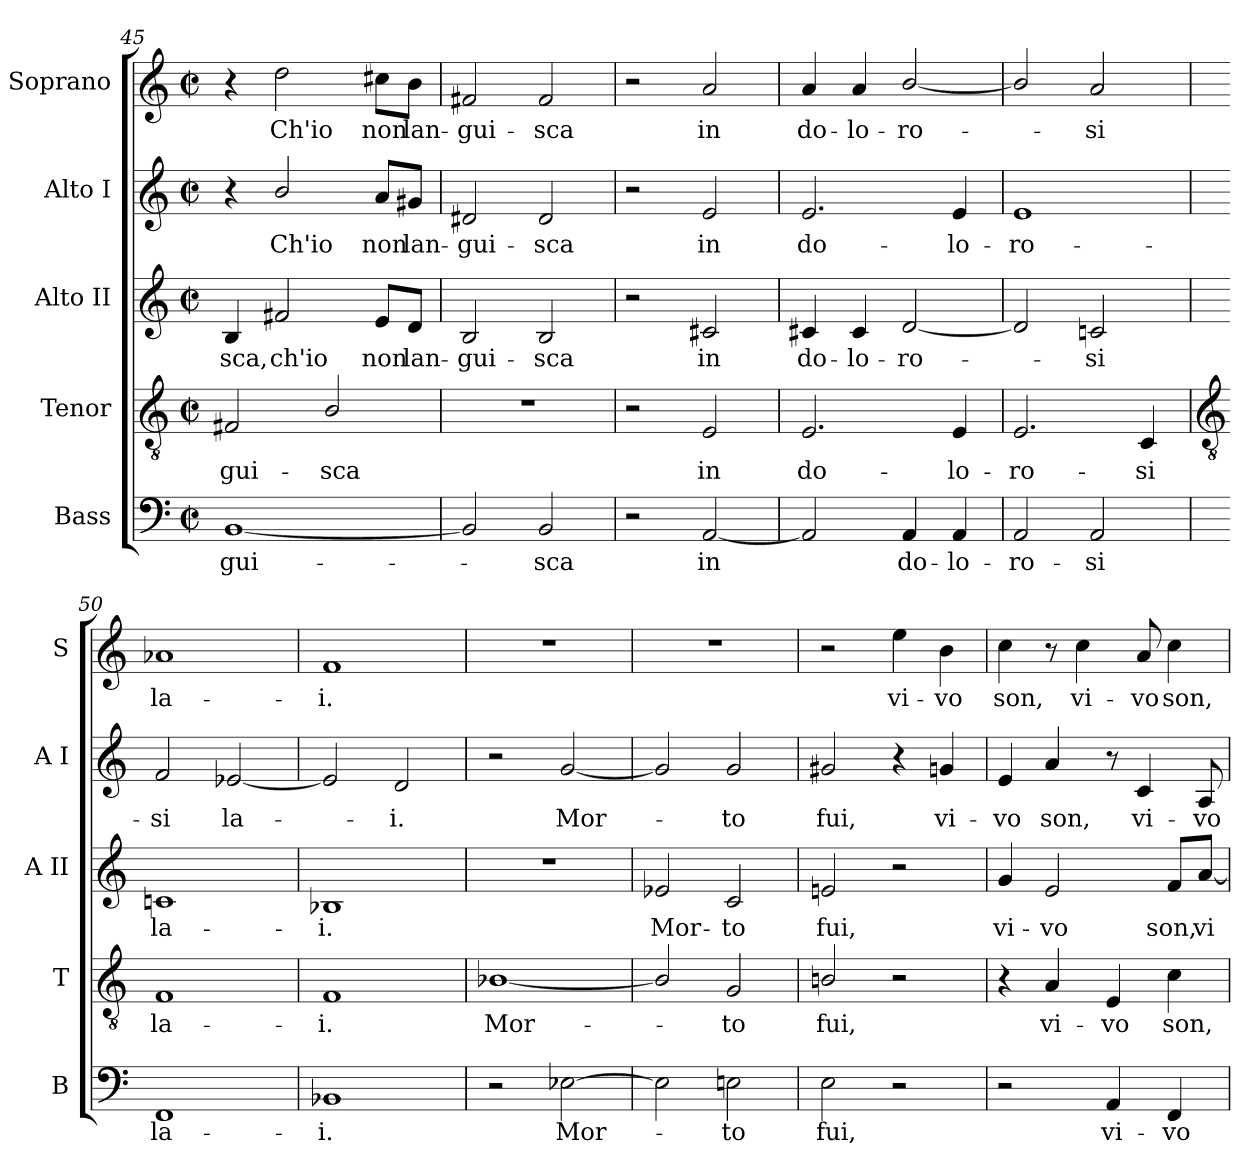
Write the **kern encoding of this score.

**kern	**text	**kern	**text	**kern	**text	**kern	**text	**kern	**text
*part5	*part5	*part4	*part4	*part3	*part3	*part2	*part2	*part1	*part1
*staff5	*staff5	*staff4	*staff4	*staff3	*staff3	*staff2	*staff2	*staff1	*staff1
*I"Bass	*	*I"Tenor	*	*I"Alto II	*	*I"Alto I	*	*I"Soprano	*
*I'B	*	*I'T	*	*I'A II	*	*I'A I	*	*I'S	*
*clefF4	*	*clefGv2	*	*clefG2	*	*clefG2	*	*clefG2	*
*k[]	*	*k[]	*	*k[]	*	*k[]	*	*k[]	*
*C:	*	*C:	*	*C:	*	*C:	*	*C:	*
*M2/2	*	*M2/2	*	*M2/2	*	*M2/2	*	*M2/2	*
*met(c|)	*	*met(c|)	*	*met(c|)	*	*met(c|)	*	*met(c|)	*
=45	=45	=45	=45	=45	=45	=45	=45	=45	=45
!	!LO:LY:b	!	!LO:LY:b	!	!LO:LY:b	!	!	!	!
[1BB	-gui-	2F#X	-gui-	4B	-sca,	4r	.	4r	.
!	!	!	!	!	!LO:LY:b	!	!LO:LY:b	!	!LO:LY:b
.	.	.	.	2f#X	ch'io	2b/	Ch'io	2dd	Ch'io
!	!	!	!LO:LY:b	!	!	!	!	!	!
.	.	2B/	-sca	.	.	.	.	.	.
!	!	!	!	!	!LO:LY:b	!	!LO:LY:b	!	!LO:LY:b
.	.	.	.	8e/L	non	8a/L	non	8cc#X\L	non
!	!	!	!	!	!LO:LY:b	!	!LO:LY:b	!	!LO:LY:b
.	.	.	.	8d/J	lan-	8g#X/J	lan-	8b\J	lan-
=46	=46	=46	=46	=46	=46	=46	=46	=46	=46
!	!	!	!	!	!LO:LY:b	!	!LO:LY:b	!	!LO:LY:b
2BB]	.	1r	.	2B	-gui-	2d#X	-gui-	2f#X	-gui-
!	!LO:LY:b	!	!	!	!LO:LY:b	!	!LO:LY:b	!	!LO:LY:b
2BB	sca	.	.	2B	-sca	2d#	-sca	2f#	-sca
=47	=47	=47	=47	=47	=47	=47	=47	=47	=47
2r	.	2r	.	2r	.	2r	.	2r	.
!	!LO:LY:b	!	!LO:LY:b	!	!LO:LY:b	!	!LO:LY:b	!	!LO:LY:b
[2AA	in	2E	in	2c#X	in	2e	in	2a	in
=48	=48	=48	=48	=48	=48	=48	=48	=48	=48
!	!	!	!LO:LY:b	!	!LO:LY:b	!	!LO:LY:b	!	!LO:LY:b
2AA]	.	2.E	do-	4c#X	do-	2.e	do-	4a	do-
!	!	!	!	!	!LO:LY:b	!	!	!	!LO:LY:b
.	.	.	.	4c#	-lo-	.	.	4a/	-lo-
!	!LO:LY:b	!	!	!	!LO:LY:b	!	!	!	!LO:LY:b
4AA	do-	.	.	[2d	-ro-	.	.	[2b/	-ro-
!	!LO:LY:b	!	!LO:LY:b	!	!	!	!LO:LY:b	!	!
4AA	-lo-	4E	-lo-	.	.	4e	-lo-	.	.
=49	=49	=49	=49	=49	=49	=49	=49	=49	=49
!	!LO:LY:b	!	!LO:LY:b	!	!	!	!LO:LY:b	!	!
2AA	-ro-	2.E	-ro-	2d]	.	1e	-ro-	2b/]	.
!	!LO:LY:b	!	!	!	!LO:LY:b	!	!	!	!LO:LY:b
2AA	-si	.	.	2cn	si	.	.	2a	si
!	!	!	!LO:LY:b	!	!	!	!	!	!
.	.	4C	-si	.	.	.	.	.	.
!!LO:LB:g=z
=50	=50	=50	=50	=50	=50	=50	=50	=50	=50
*	*	*clefGv2	*	*	*	*	*	*	*
!	!LO:LY:b	!	!LO:LY:b	!	!LO:LY:b	!	!LO:LY:b	!	!LO:LY:b
1FF	la-	1F	la-	1cn	la-	2f	-si	1a-X	la-
!	!	!	!	!	!	!	!LO:LY:b	!	!
.	.	.	.	.	.	[2e-X	la-	.	.
=51	=51	=51	=51	=51	=51	=51	=51	=51	=51
!	!LO:LY:b	!	!LO:LY:b	!	!LO:LY:b	!	!	!	!LO:LY:b
1BB-X	-i.	1F	-i.	1B-X	-i.	2e-]	.	1f	-i.
!	!	!	!	!	!	!	!LO:LY:b	!	!
.	.	.	.	.	.	2d	i.	.	.
=52	=52	=52	=52	=52	=52	=52	=52	=52	=52
!	!	!	!LO:LY:b	!	!	!	!	!	!
2r	.	[1B-X/	Mor-	1r	.	2r	.	1r	.
!	!LO:LY:b	!	!	!	!	!	!LO:LY:b	!	!
[2E-X	Mor-	.	.	.	.	[2g	Mor-	.	.
=53	=53	=53	=53	=53	=53	=53	=53	=53	=53
!	!	!	!	!	!LO:LY:b	!	!	!	!
2E-]	.	2B-/]	.	2e-X	Mor-	2g]	.	1r	.
!	!LO:LY:b	!	!LO:LY:b	!	!LO:LY:b	!	!LO:LY:b	!	!
2En	to	2G	to	2c	-to	2g	to	.	.
=54	=54	=54	=54	=54	=54	=54	=54	=54	=54
!	!LO:LY:b	!	!LO:LY:b	!	!LO:LY:b	!	!LO:LY:b	!	!
2E	fui,	2Bn/	fui,	2en	fui,	2g#X	fui,	2r	.
!	!	!	!	!	!	!	!	!	!LO:LY:b
2r	.	2r	.	2r	.	4r	.	4ee	vi-
!	!	!	!	!	!	!	!LO:LY:b	!	!LO:LY:b
.	.	.	.	.	.	4gn	vi-	4b	-vo
=55	=55	=55	=55	=55	=55	=55	=55	=55	=55
!	!	!	!	!	!LO:LY:b	!	!LO:LY:b	!	!LO:LY:b
2r	.	4r	.	4g	vi-	4e	-vo	4cc	son,
!	!	!	!LO:LY:b	!	!LO:LY:b	!	!LO:LY:b	!	!
.	.	4A	vi-	2e	-vo	4a	son,	8r	.
!	!	!	!	!	!	!	!	!	!LO:LY:b
.	.	.	.	.	.	.	.	4cc	vi-
!	!LO:LY:b	!	!LO:LY:b	!	!	!	!	!	!
4AA	vi-	4E	-vo	.	.	8r	.	.	.
!	!	!	!	!	!	!	!LO:LY:b	!	!LO:LY:b
.	.	.	.	.	.	4c	vi-	8a	-vo
!	!LO:LY:b	!	!LO:LY:b	!	!LO:LY:b	!	!	!	!LO:LY:b
4FF	-vo	4c	son,	8f/L	son,	.	.	4cc	son,
!	!	!	!	!	!LO:LY:b	!	!LO:LY:b	!	!
.	.	.	.	[8a/J	vi-	8A	-vo	.	.
=	=	=	=	=	=	=	=	=	=
*-	*-	*-	*-	*-	*-	*-	*-	*-	*-
